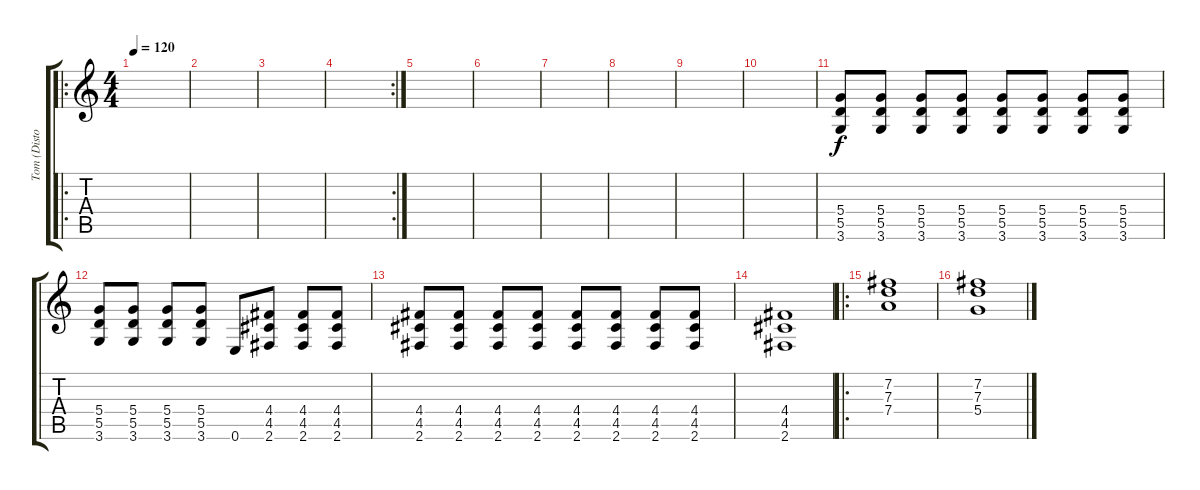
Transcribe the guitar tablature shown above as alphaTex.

\track ("Tom (Distortion Guitar)" "Tom (Disto") {instrument distortionguitar}
\staff {score tabs}
\tuning (E4 B3 G3 D3 A2 E2) {hide}
\ro
\ts (4 4)
\tempo 120
\clef g2
\ks c
|
|
|
\rc 2
|
|
|
|
|
|
|
(5.4 5.5 3.6).8 (5.4 5.5 3.6).8 (5.4 5.5 3.6).8 (5.4 5.5 3.6).8 (5.4 5.5 3.6).8 (5.4 5.5 3.6).8 (5.4 5.5 3.6).8 (5.4 5.5 3.6).8 |
(5.4 5.5 3.6).8 (5.4 5.5 3.6).8 (5.4 5.5 3.6).8 (5.4 5.5 3.6).8 0.6.8 (4.4 4.5 2.6).8 (4.4 4.5 2.6).8 (4.4 4.5 2.6).8 |
(4.4 4.5 2.6).8 (4.4 4.5 2.6).8 (4.4 4.5 2.6).8 (4.4 4.5 2.6).8 (4.4 4.5 2.6).8 (4.4 4.5 2.6).8 (4.4 4.5 2.6).8 (4.4 4.5 2.6).8 |
(4.4 4.5 2.6).1 |
\ro
(7.2 7.3 7.4).1 |
(7.2 7.3 5.4).1
